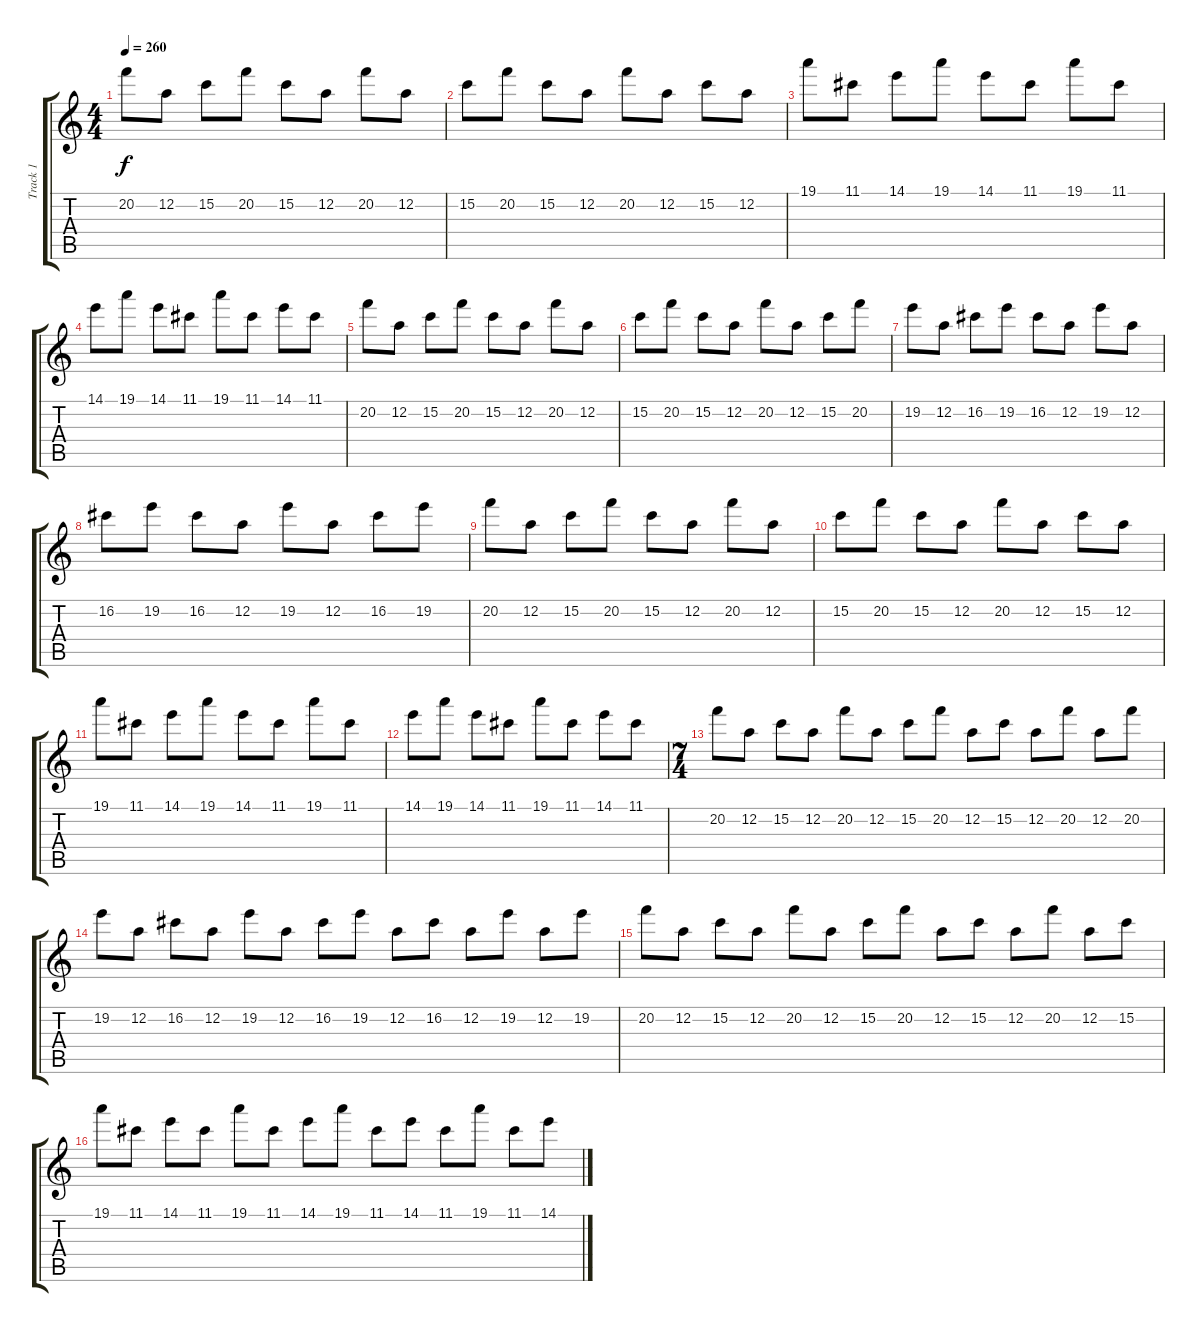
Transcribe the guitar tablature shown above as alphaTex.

\track ("Track 1" "Track 1") {instrument distortionguitar}
\staff {score tabs}
\tuning (D4 A3 F3 C3 G2 D2) {hide}
\ts (4 4)
\tempo 260
\clef g2
\ks c
20.2.8{dy f} 12.2.8 15.2.8 20.2.8 15.2.8 12.2.8 20.2.8 12.2.8 |
15.2.8 20.2.8 15.2.8 12.2.8 20.2.8 12.2.8 15.2.8 12.2.8 |
19.1.8 11.1.8 14.1.8 19.1.8 14.1.8 11.1.8 19.1.8 11.1.8 |
14.1.8 19.1.8 14.1.8 11.1.8 19.1.8 11.1.8 14.1.8 11.1.8 |
20.2.8 12.2.8 15.2.8 20.2.8 15.2.8 12.2.8 20.2.8 12.2.8 |
15.2.8 20.2.8 15.2.8 12.2.8 20.2.8 12.2.8 15.2.8 20.2.8 |
19.2.8 12.2.8 16.2.8 19.2.8 16.2.8 12.2.8 19.2.8 12.2.8 |
16.2.8 19.2.8 16.2.8 12.2.8 19.2.8 12.2.8 16.2.8 19.2.8 |
20.2.8 12.2.8 15.2.8 20.2.8 15.2.8 12.2.8 20.2.8 12.2.8 |
15.2.8 20.2.8 15.2.8 12.2.8 20.2.8 12.2.8 15.2.8 12.2.8 |
19.1.8 11.1.8 14.1.8 19.1.8 14.1.8 11.1.8 19.1.8 11.1.8 |
14.1.8 19.1.8 14.1.8 11.1.8 19.1.8 11.1.8 14.1.8 11.1.8 |
\ts (7 4)
20.2.8 12.2.8 15.2.8 12.2.8 20.2.8 12.2.8 15.2.8 20.2.8 12.2.8 15.2.8 12.2.8 20.2.8 12.2.8 20.2.8 |
19.2.8 12.2.8 16.2.8 12.2.8 19.2.8 12.2.8 16.2.8 19.2.8 12.2.8 16.2.8 12.2.8 19.2.8 12.2.8 19.2.8 |
20.2.8 12.2.8 15.2.8 12.2.8 20.2.8 12.2.8 15.2.8 20.2.8 12.2.8 15.2.8 12.2.8 20.2.8 12.2.8 15.2.8 |
19.1.8 11.1.8 14.1.8 11.1.8 19.1.8 11.1.8 14.1.8 19.1.8 11.1.8 14.1.8 11.1.8 19.1.8 11.1.8 14.1.8
